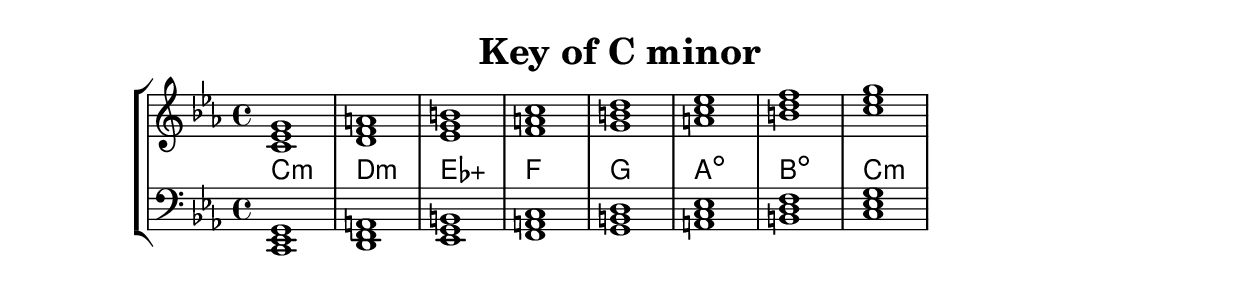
% Description: Chord tool for the key of C minor
% Author: Talos Thoren
% Date: January 24, 2013

\version "2.16.1"

\header
{
  title = "Key of C minor"
}

% Defining variables
% The Key of C minor has 3 flats:
% B-Flat, E-Flat, A-Flat
c_min_triads = { \key c \minor <c ees g>1  <d f a> <ees g b> <f a c> <g b d> <a c ees> <b d f> <c ees g> }
c_min_triadNames = \new ChordNames { \c_min_triads }

% Main Variable
chordTool = \new StaffGroup
{
  <<
    \new Staff
    {
      \relative c'
      << 
	\c_min_triads 
	\c_min_triadNames 
      >>
    }

    \new Staff \relative c,
    {
      \clef bass
      <<
	\c_min_triads
      >>
    }
  >>
}

\score
{
  \chordTool
}

